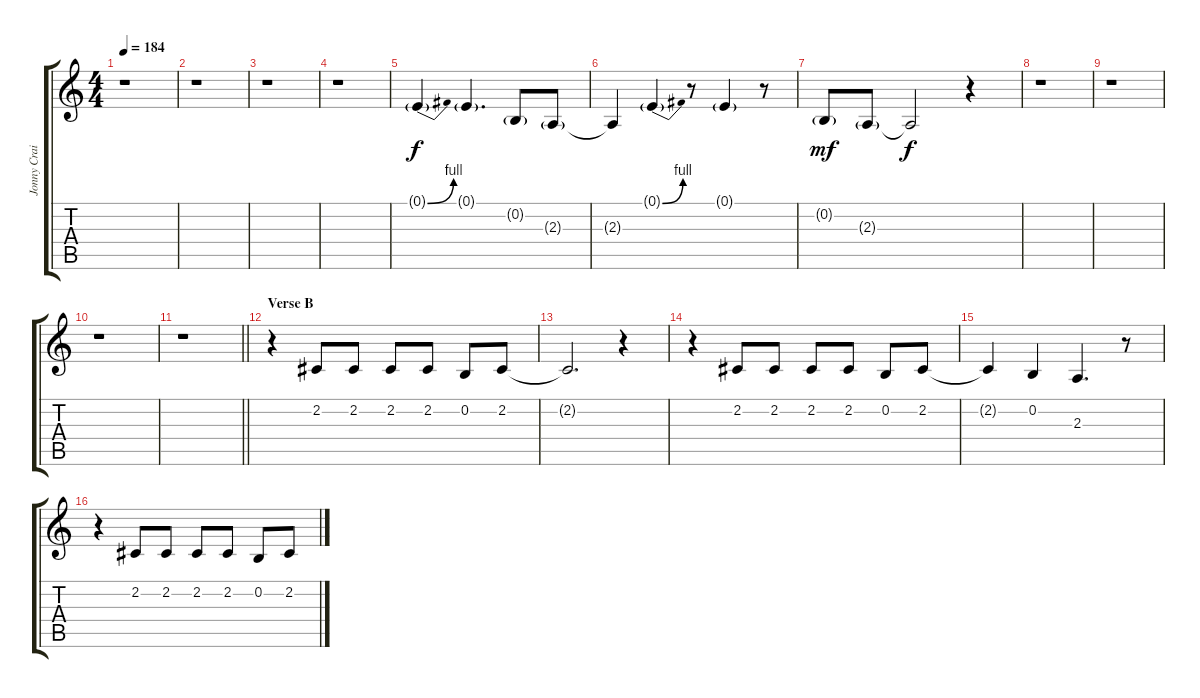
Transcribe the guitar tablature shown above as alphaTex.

\track ("Jonny Craig (Vocals)" "Jonny Crai") {instrument tenorsax}
\staff {score tabs}
\tuning (E4 B3 G3 D3 A2 E2) {hide}
\ts (4 4)
\tempo 184
\clef g2
\ks c
r.1{dy f} |
r.1 |
r.1 |
r.1 |
0.1{be (bend 0 0 60 4) g}.4{d} 0.1{g}.4{d} 0.2{g}.8 2.3{g}.8 |
2.3{t}.4 0.1{be (bend 0 0 60 4) g}.4 r.8 0.1{g}.4 r.8 |
0.2{g}.8{dy mf} 2.3{g}.8 2.3{t}.2{dy f} r.4 |
r.1 |
r.1 |
r.1 |
\barLineRight lightlight
r.1 |
\section ("" "Verse B")
r.4 2.2.8 2.2.8 2.2.8 2.2.8 0.2.8 2.2.8 |
2.2{t}.2{d} r.4 |
r.4 2.2.8 2.2.8 2.2.8 2.2.8 0.2.8 2.2.8 |
2.2{t}.4 0.2.4 2.3.4{d} r.8 |
r.4 2.2.8 2.2.8 2.2.8 2.2.8 0.2.8 2.2.8
